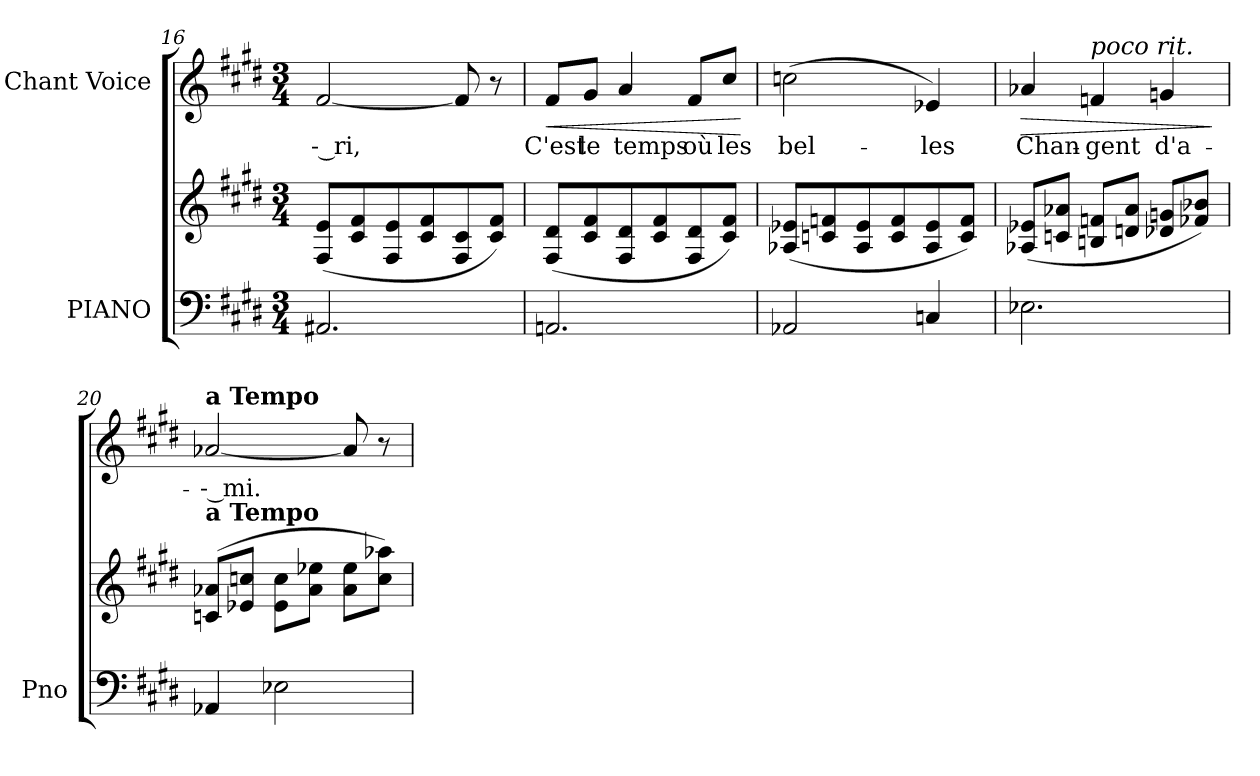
**kern	**kern	**kern	**text	**dynam
*part2	*part2	*part1	*part1	*part1
*staff3	*staff2	*staff1	*staff1	*staff1
*I"PIANO	*	*I"Chant Voice	*	*
*I'Pno	*	*	*	*
!!LO:PB:g=z
*clefF4	*clefG2	*clefG2	*	*
*k[f#c#g#d#]	*k[f#c#g#d#]	*k[f#c#g#d#]	*	*
*M3/4	*M3/4	*M3/4	*	*
=16	=16	=16	=16	=16
!	!	!	!LO:LY:b	!
2.AA#X/	(8F#/ 8e/L	[2f#/	-- ri,	.
.	8c#/ 8f#/	.	.	.
.	8F#/ 8e/	.	.	.
.	8c#/ 8f#/	.	.	.
.	8F#/ 8c#/	8f#/]	.	.
.	8c#/ 8f#/J)	8r	.	.
=17	=17	=17	=17	=17
!	!	!	!LO:LY:b	!LO:HP:b
2.AAn/	(8F#/ 8d#/L	8f#/L	C'est	<
!	!	!	!LO:LY:b	!
.	8c#/ 8f#/	8g#/J	le	.
!	!	!	!LO:LY:b	!
.	8F#/ 8d#/	4a/	temps	.
.	8c#/ 8f#/	.	.	.
!	!	!	!LO:LY:b	!
.	8F#/ 8d#/	8f#/L	où	.
!	!	!	!LO:LY:b	!
.	8c#/ 8f#/J)	8cc#/J	les	.
.	.	.	.	[
=18	=18	=18	=18	=18
!	!	!	!LO:LY:b	!
2AA-X/	(8A-X/ 8e-X/L	(2ccn\	bel-	.
.	8cn/ 8fn/	.	.	.
.	8A-/ 8e-/	.	.	.
.	8c/ 8f/	.	.	.
!	!	!	!LO:LY:b	!
4Cn/	8A-/ 8e-/	4e-X/)	-les	.
.	8c/ 8f/J)	.	.	.
=19	=19	=19	=19	=19
!	!	!	!LO:LY:b	!LO:HP:b
2.E-X\	(8A-X/ 8e-X/L	4a-X/	Chan-	>
.	8cn/ 8a-X/J	.	.	.
!	!	!LO:TX:a:i:t=poco rit.	!	!
!	!	!	!LO:LY:b	!
.	8Bn/ 8fn/L	4fn/	-gent	.
.	8dn/ 8a-/J	.	.	.
!	!	!	!LO:LY:b	!
.	8d-X/ 8gn/L	4gn/	d'a-	.
.	8f-X/ 8b-X/J)	.	.	.
.	.	.	.	]
!!LO:LB:g=z
=20	=20	=20	=20	=20
!	!	!LO:TX:a:B:t=a Tempo	!	!
!	!LO:TX:a:B:t=a Tempo	!	!	!
!	!	!	!LO:LY:b	!
4AA-X/	(<8cn/ 8a-X/L	[2a-X/	-- mi.	.
.	8e-X/ 8ccn/J	.	.	.
2E-X\	8e-\ 8cc\L	.	.	.
.	8a-\ 8ee-X\J	.	.	.
.	8a-\ 8ee-\L	8a-/]	.	.
.	8cc\ 8aa-X\J)	8r	.	.
=	=	=	=	=
*-	*-	*-	*-	*-
